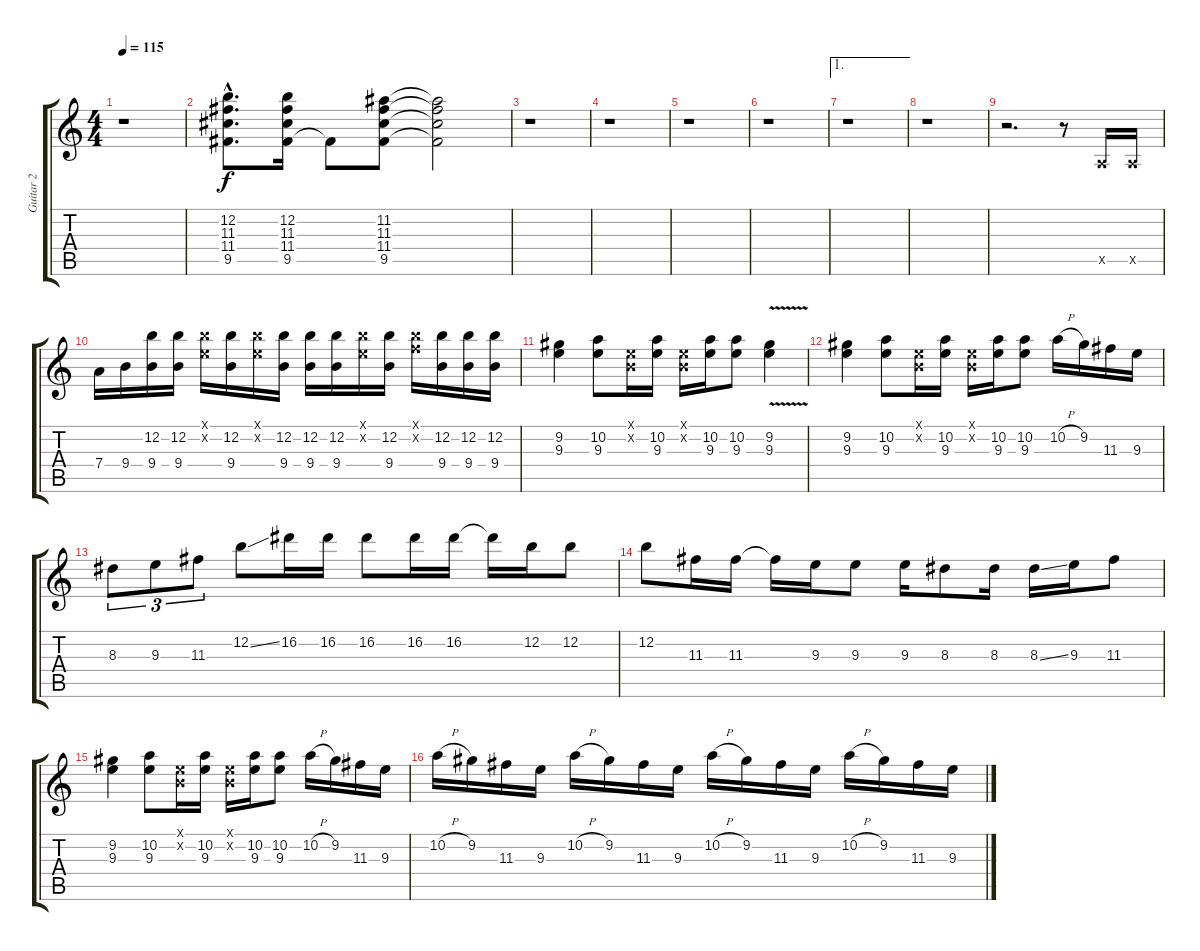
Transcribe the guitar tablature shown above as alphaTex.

\track ("Guitar 2" "Guitar 2") {instrument distortionguitar}
\staff {score tabs}
\tuning (E4 B3 G3 D3 A2 E2) {hide}
\ts (4 4)
\tempo 115
\clef g2
\ks c
r.1{dy f} |
(12.2{hac} 11.3{hac} 11.4{hac} 9.5{hac}).8{d} (12.2 11.3 11.4 9.5).16 9.5{t}.8 (11.2 11.3 11.4 9.5).8 (11.2{t} 11.3{t} 11.4{t} 9.5{t}).2 |
r.1 |
r.1 |
r.1 |
r.1 |
\ae 1
r.1 |
r.1 |
r.2{d} r.8 0.5{x}.16 0.5{x}.16 |
7.4.16 9.4.16 (12.2 9.4).16 (12.2 9.4).16 (0.1{x} 12.2{x}).16 (12.2 9.4).16 (0.1{x} 12.2{x}).16 (12.2 9.4).16 (12.2 9.4).16 (12.2 9.4).16 (0.1{x} 12.2{x}).16 (12.2 9.4).16 (1.1{x} 12.2{x}).16 (12.2 9.4).16 (12.2 9.4).16 (12.2 9.4).16 |
(9.2 9.3).4 (10.2 9.3).8 (0.1{x} 0.2{x}).16 (10.2 9.3).16 (0.1{x} 0.2{x}).16 (10.2 9.3).16 (10.2 9.3).8 (9.2{v} 9.3{v}).4 |
(9.2 9.3).4 (10.2 9.3).8 (0.1{x} 0.2{x}).16 (10.2 9.3).16 (0.1{x} 0.2{x}).16 (10.2 9.3).16 (10.2 9.3).8 10.2{h}.16 9.2.16 11.3.16 9.3.16 |
8.3.8{tu (3 2)} 9.3.8{tu (3 2)} 11.3.8{tu (3 2)} 12.2{ss}.8 16.2.16 16.2.16 16.2.8 16.2.16 16.2.16 16.2{t}.16 12.2.16 12.2.8 |
12.2.8 11.3.16 11.3.16 11.3{t}.16 9.3.16 9.3.8 9.3.16 8.3.8 8.3.16 8.3{ss}.16 9.3.16 11.3.8 |
(9.2 9.3).4 (10.2 9.3).8 (0.1{x} 0.2{x}).16 (10.2 9.3).16 (0.1{x} 0.2{x}).16 (10.2 9.3).16 (10.2 9.3).8 10.2{h}.16 9.2.16 11.3.16 9.3.16 |
10.2{h}.16 9.2.16 11.3.16 9.3.16 10.2{h}.16 9.2.16 11.3.16 9.3.16 10.2{h}.16 9.2.16 11.3.16 9.3.16 10.2{h}.16 9.2.16 11.3.16 9.3.16
